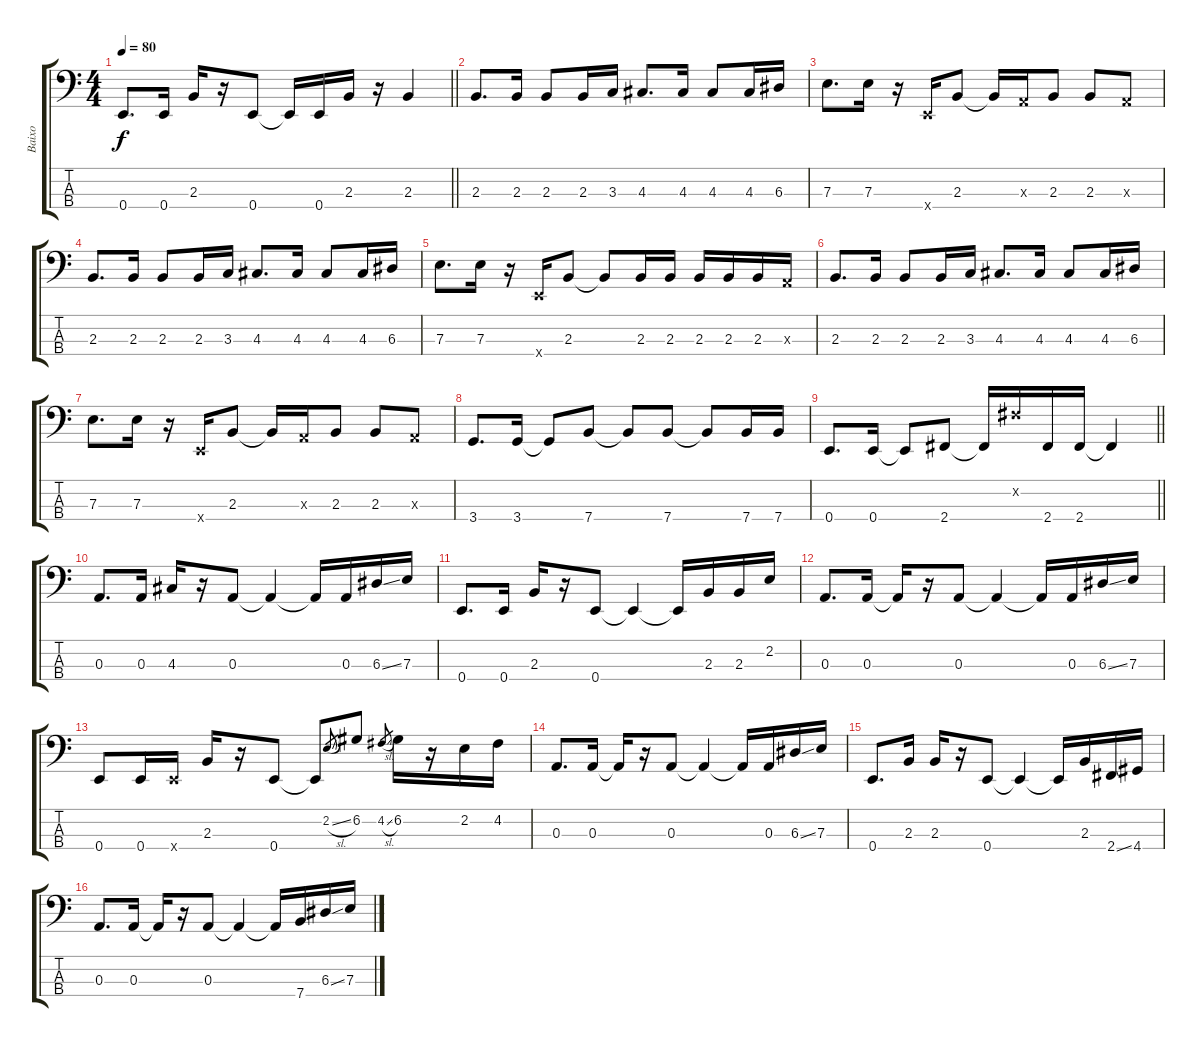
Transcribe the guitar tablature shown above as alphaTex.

\track ("Baixo" "Baixo") {instrument electricbassfinger}
\staff {score tabs}
\tuning (G2 D2 A1 E1) {hide}
\ts (4 4)
\tempo 80
\clef f4
\barLineRight lightlight
\ks c
0.4.8{d dy f} 0.4.16 2.3.16 r.16 0.4.8 0.4{t}.16 0.4.16 2.3.16 r.16 2.3.4 |
2.3.8{d} 2.3.16 2.3.8 2.3.16 3.3.16 4.3.8{d} 4.3.16 4.3.8 4.3.16 6.3.16 |
7.3.8{d} 7.3.16 r.16 0.4{x}.16 2.3.8 2.3{t}.16 0.3{x}.16 2.3.8 2.3.8 0.3{x}.8 |
2.3.8{d} 2.3.16 2.3.8 2.3.16 3.3.16 4.3.8{d} 4.3.16 4.3.8 4.3.16 6.3.16 |
7.3.8{d} 7.3.16 r.16 0.4{x}.16 2.3.8 2.3{t}.8 2.3.16 2.3.16 2.3.16 2.3.16 2.3.16 0.3{x}.16 |
2.3.8{d} 2.3.16 2.3.8 2.3.16 3.3.16 4.3.8{d} 4.3.16 4.3.8 4.3.16 6.3.16 |
7.3.8{d} 7.3.16 r.16 0.4{x}.16 2.3.8 2.3{t}.16 0.3{x}.16 2.3.8 2.3.8 0.3{x}.8 |
3.4.8{d} 3.4.16 3.4{t}.8 7.4.8 7.4{t}.8 7.4.8 7.4{t}.8 7.4.16 7.4.16 |
\barLineRight lightlight
0.4.8{d} 0.4.16 0.4{t}.8 2.4.8 2.4{t}.16 4.2{x}.16 2.4.16 2.4.16 2.4{t}.4 |
0.3.8{d} 0.3.16 4.3.16 r.16 0.3.8 0.3{t}.4 0.3{t}.16 0.3.16 6.3{ss}.16 7.3.16 |
0.4.8{d} 0.4.16 2.3.16 r.16 0.4.8 0.4{t}.4 0.4{t}.16 2.3.16 2.3.16 2.2.16 |
0.3.8{d} 0.3.16 0.3{t}.16 r.16 0.3.8 0.3{t}.4 0.3{t}.16 0.3.16 6.3{ss}.16 7.3.16 |
0.4.8 0.4.16 0.4{x}.16 2.3.16 r.16 0.4.8 0.4{t}.8 2.2{sl}.8{gr} 6.2.8 4.2{sl}.8{gr} 6.2.16 r.16 2.2.16 4.2.16 |
0.3.8{d} 0.3.16 0.3{t}.16 r.16 0.3.8 0.3{t}.4 0.3{t}.16 0.3.16 6.3{ss}.16 7.3.16 |
0.4.8{d} 2.3.16 2.3.16 r.16 0.4.8 0.4{t}.4 0.4{t}.16 2.3.16 2.4{ss}.16 4.4.16 |
0.3.8{d} 0.3.16 0.3{t}.16 r.16 0.3.8 0.3{t}.4 0.3{t}.16 7.4.16 6.3{ss}.16 7.3.16
